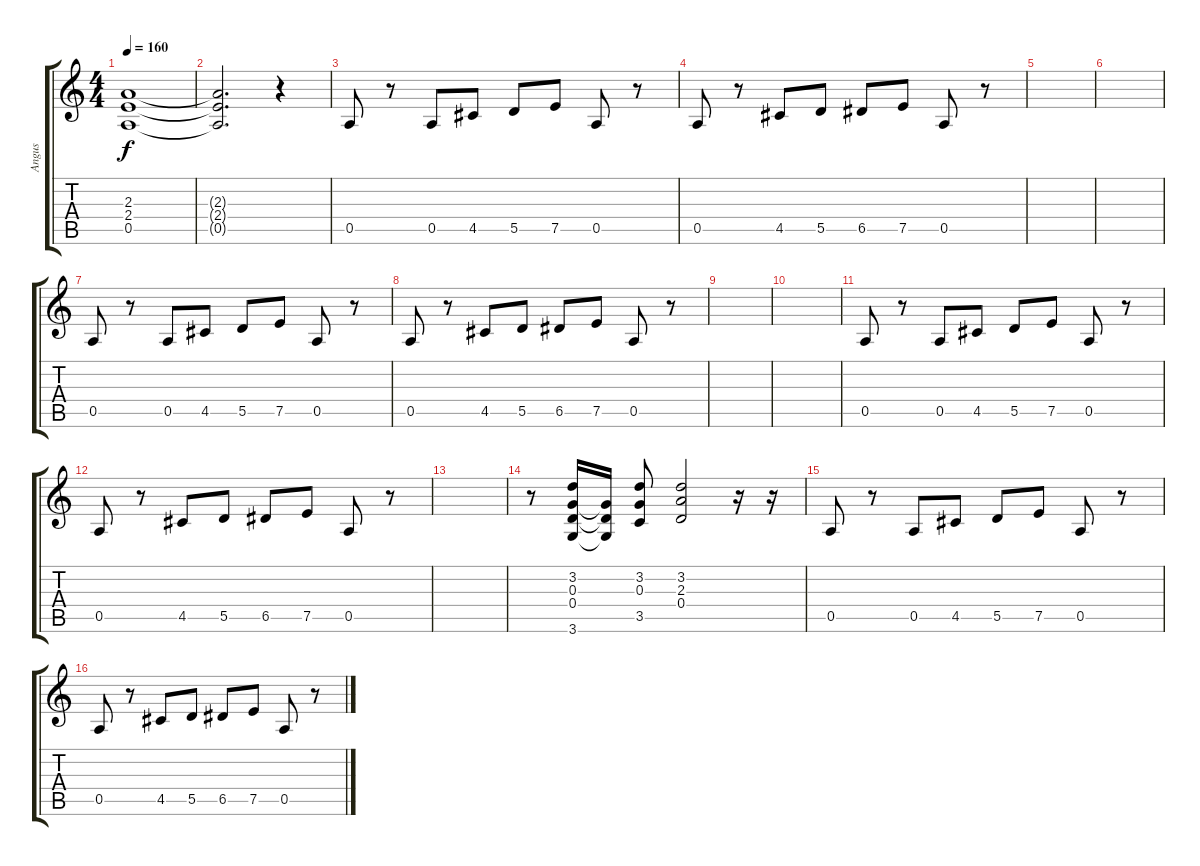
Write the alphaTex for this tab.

\track ("Angus" "Angus") {instrument distortionguitar}
\staff {score tabs}
\tuning (E4 B3 G3 D3 A2 E2) {hide}
\ts (4 4)
\tempo 160
\clef g2
\ks c
(2.3 2.4 0.5).1{dy f} |
(2.3{t} 2.4{t} 0.5{t}).2{d} r.4 |
0.5.8 r.8 0.5.8 4.5.8 5.5.8 7.5.8 0.5.8 r.8 |
0.5.8 r.8 4.5.8 5.5.8 6.5.8 7.5.8 0.5.8 r.8 |
|
|
0.5.8 r.8 0.5.8 4.5.8 5.5.8 7.5.8 0.5.8 r.8 |
0.5.8 r.8 4.5.8 5.5.8 6.5.8 7.5.8 0.5.8 r.8 |
|
|
0.5.8 r.8 0.5.8 4.5.8 5.5.8 7.5.8 0.5.8 r.8 |
0.5.8 r.8 4.5.8 5.5.8 6.5.8 7.5.8 0.5.8 r.8 |
|
r.8 (3.2 0.3 0.4 3.6).16 (0.3{t} 0.4{t} 3.6{t}).16 (3.2 0.3 3.5).8 (3.2 2.3 0.4).2 r.16 r.16 |
0.5.8 r.8 0.5.8 4.5.8 5.5.8 7.5.8 0.5.8 r.8 |
0.5.8 r.8 4.5.8 5.5.8 6.5.8 7.5.8 0.5.8 r.8
